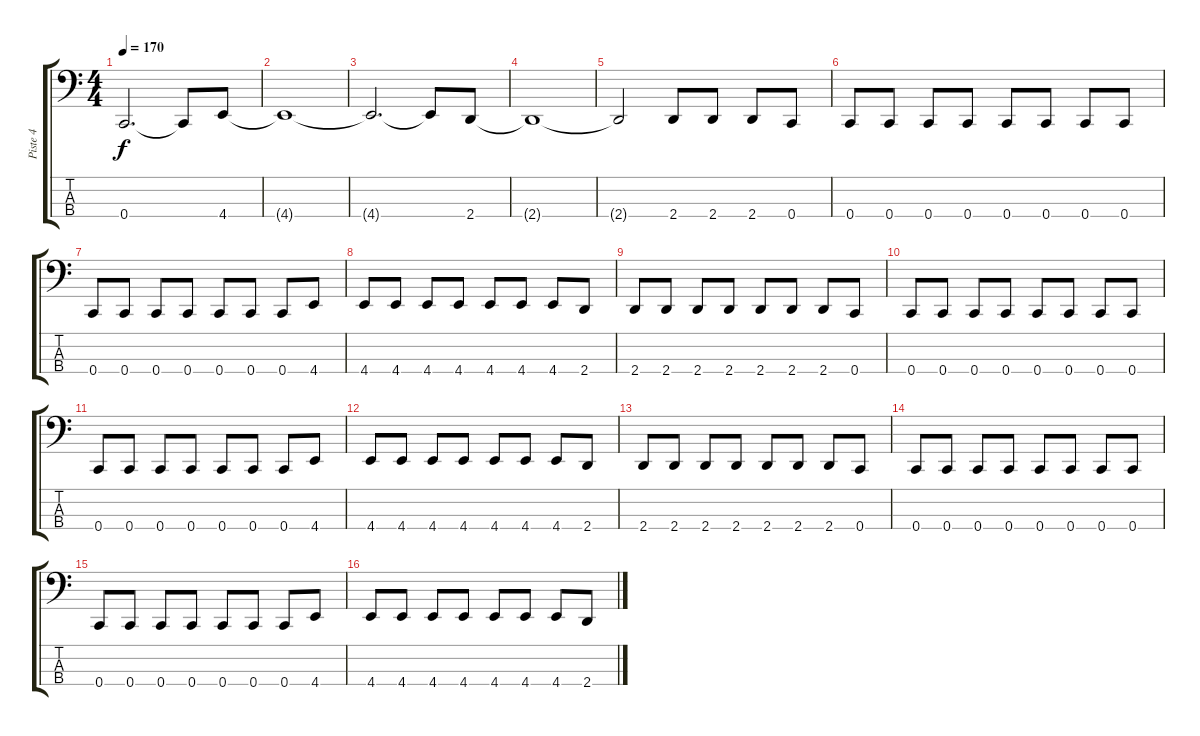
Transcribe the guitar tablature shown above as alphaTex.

\track ("Piste 4" "Piste 4") {instrument electricbassfinger}
\staff {score tabs}
\tuning (F2 C2 G1 C1) {hide}
\ts (4 4)
\tempo 170
\clef f4
\ks c
0.4{t}.2{d dy f} 0.4{t}.8 4.4.8 |
4.4{t}.1 |
4.4{t}.2{d} 4.4{t}.8 2.4.8 |
2.4{t}.1 |
2.4{t}.2 2.4.8 2.4.8 2.4.8 0.4.8 |
0.4.8 0.4.8 0.4.8 0.4.8 0.4.8 0.4.8 0.4.8 0.4.8 |
0.4.8 0.4.8 0.4.8 0.4.8 0.4.8 0.4.8 0.4.8 4.4.8 |
4.4.8 4.4.8 4.4.8 4.4.8 4.4.8 4.4.8 4.4.8 2.4.8 |
2.4.8 2.4.8 2.4.8 2.4.8 2.4.8 2.4.8 2.4.8 0.4.8 |
0.4.8 0.4.8 0.4.8 0.4.8 0.4.8 0.4.8 0.4.8 0.4.8 |
0.4.8 0.4.8 0.4.8 0.4.8 0.4.8 0.4.8 0.4.8 4.4.8 |
4.4.8 4.4.8 4.4.8 4.4.8 4.4.8 4.4.8 4.4.8 2.4.8 |
2.4.8 2.4.8 2.4.8 2.4.8 2.4.8 2.4.8 2.4.8 0.4.8 |
0.4.8 0.4.8 0.4.8 0.4.8 0.4.8 0.4.8 0.4.8 0.4.8 |
0.4.8 0.4.8 0.4.8 0.4.8 0.4.8 0.4.8 0.4.8 4.4.8 |
4.4.8 4.4.8 4.4.8 4.4.8 4.4.8 4.4.8 4.4.8 2.4.8
